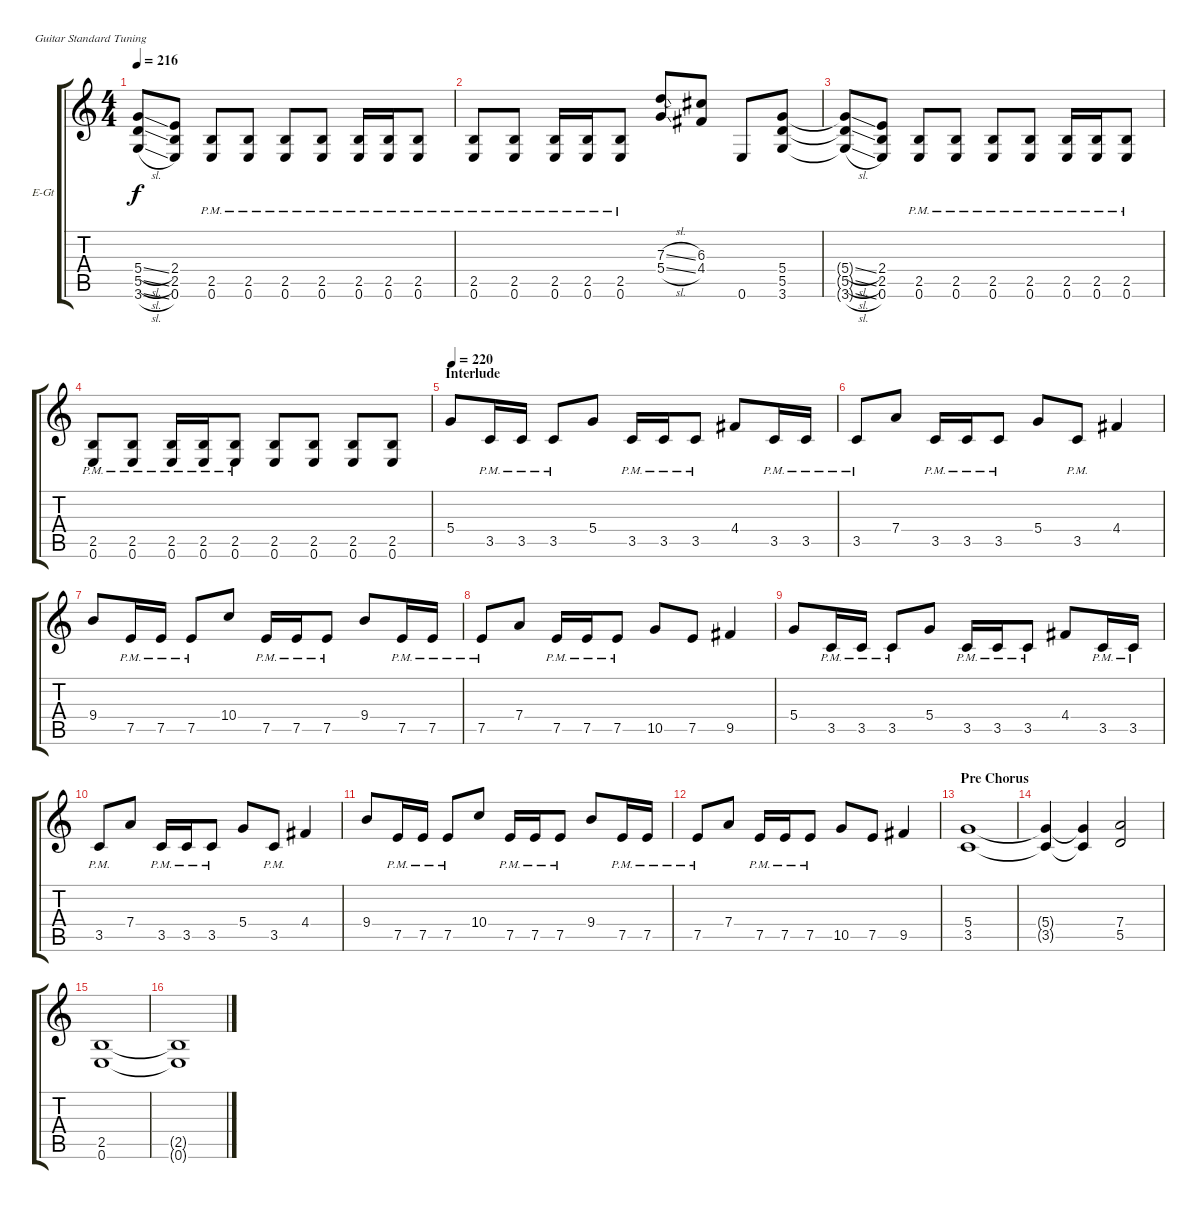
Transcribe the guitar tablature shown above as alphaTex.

\bracketExtendMode groupsimilarinstruments
\firstSystemTrackNameOrientation horizontal
\otherSystemsTrackNameOrientation horizontal
\track ("Electric Guitar 2" "E-Gt") {instrument distortionguitar}
\staff {score tabs}
\tuning (E4 B3 G3 D3 A2 E2)
\ts (4 4)
\tempo 216
\clef g2
\ks c
(5.4{sl t} 5.5{sl t} 3.6{sl t}).8{dy f} (0.6 2.5 2.4).8 (0.6{pm} 2.5{pm}).8 (0.6{pm} 2.5{pm}).8 (0.6{pm} 2.5{pm}).8 (0.6{pm} 2.5{pm}).8 (0.6{pm} 2.5{pm}).16 (0.6{pm} 2.5{pm}).16 (0.6{pm} 2.5{pm}).8 |
(0.6{pm} 2.5{pm}).8 (0.6{pm} 2.5{pm}).8 (0.6{pm} 2.5{pm}).16 (0.6{pm} 2.5{pm}).16 (0.6{pm} 2.5{pm}).8 (5.4{sl} 7.3{sl}).8 (4.4 6.3).8 0.6.8 (3.6 5.5 5.4).8 |
(5.4{sl t} 5.5{sl t} 3.6{sl t}).8 (0.6 2.5 2.4).8 (0.6{pm} 2.5{pm}).8 (0.6{pm} 2.5{pm}).8 (0.6{pm} 2.5{pm}).8 (0.6{pm} 2.5{pm}).8 (0.6{pm} 2.5{pm}).16 (0.6{pm} 2.5{pm}).16 (0.6{pm} 2.5{pm}).8 |
(0.6{pm} 2.5{pm}).8 (0.6{pm} 2.5{pm}).8 (0.6{pm} 2.5{pm}).16 (0.6{pm} 2.5{pm}).16 (0.6{pm} 2.5{pm}).8 (0.6 2.5).8 (0.6 2.5).8 (0.6 2.5).8 (0.6 2.5).8 |
\section ("" "Interlude")
\tempo (220 0.00625)
5.4.8 3.5{pm}.16 3.5{pm}.16 3.5{pm}.8 5.4.8 3.5{pm}.16 3.5{pm}.16 3.5{pm}.8 4.4.8 3.5{pm}.16 3.5{pm}.16 |
3.5{pm}.8 7.4.8 3.5{pm}.16 3.5{pm}.16 3.5{pm}.8 5.4.8 3.5{pm}.8 4.4.4 |
9.4.8 7.5{pm}.16 7.5{pm}.16 7.5{pm}.8 10.4.8 7.5{pm}.16 7.5{pm}.16 7.5{pm}.8 9.4.8 7.5{pm}.16 7.5{pm}.16 |
7.5{pm}.8 7.4.8 7.5{pm}.16 7.5{pm}.16 7.5{pm}.8 10.5.8 7.5.8 9.5.4 |
5.4.8 3.5{pm}.16 3.5{pm}.16 3.5{pm}.8 5.4.8 3.5{pm}.16 3.5{pm}.16 3.5{pm}.8 4.4.8 3.5{pm}.16 3.5{pm}.16 |
3.5{pm}.8 7.4.8 3.5{pm}.16 3.5{pm}.16 3.5{pm}.8 5.4.8 3.5{pm}.8 4.4.4 |
9.4.8 7.5{pm}.16 7.5{pm}.16 7.5{pm}.8 10.4.8 7.5{pm}.16 7.5{pm}.16 7.5{pm}.8 9.4.8 7.5{pm}.16 7.5{pm}.16 |
7.5{pm}.8 7.4.8 7.5{pm}.16 7.5{pm}.16 7.5{pm}.8 10.5.8 7.5.8 9.5.4 |
\section ("" "Pre Chorus")
(5.4 3.5).1 |
(5.4{t} 3.5{t}).4 (5.4{t} 3.5{t}).4 (7.4 5.5).2 |
(2.5 0.6).1 |
(2.5{t} 0.6{t}).1
